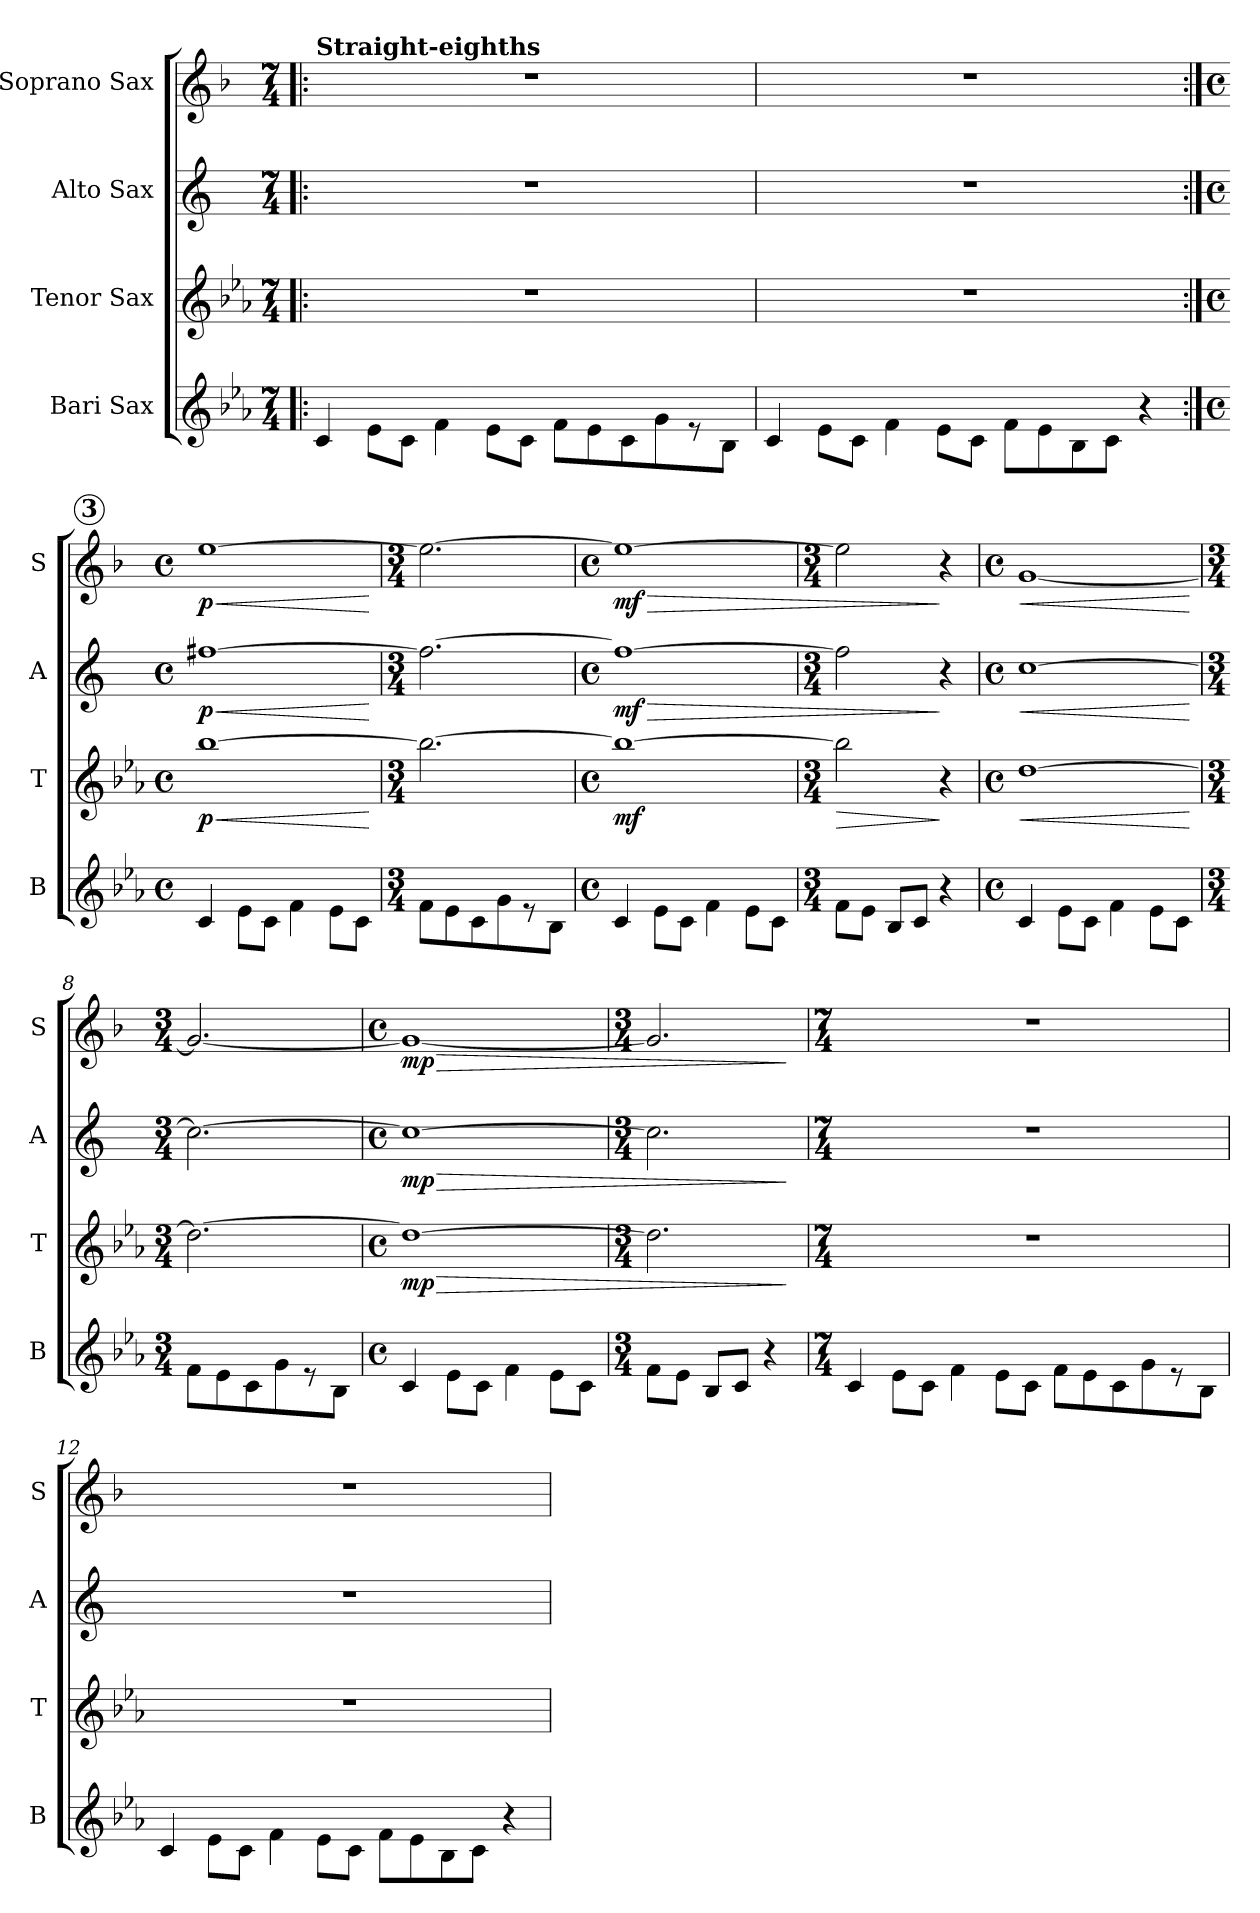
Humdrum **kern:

**kern	**kern	**dynam	**kern	**dynam	**kern	**dynam
*part4	*part3	*part3	*part2	*part2	*part1	*part1
*staff4	*staff3	*staff3	*staff2	*staff2	*staff1	*staff1
*I"Bari Sax	*I"Tenor Sax	*	*I"Alto Sax	*	*I"Soprano Sax	*
*I'B	*I'T	*	*I'A	*	*I'S	*
*clefG2	*clefG2	*	*clefG2	*	*clefG2	*
*ITrd12c21	*ITrd8c14	*	*ITrd5c9	*	*ITrd1c2	*
*k[b-e-a-]	*k[b-e-a-]	*	*k[b-e-a-]	*	*k[b-e-a-]	*
*E-:	*E-:	*	*E-:	*	*E-:	*
*M7/4	*M7/4	*	*M7/4	*	*M7/4	*
*MM172	*MM172	*	*MM172	*	*MM172	*
=1!|:	=1!|:	=1!|:	=1!|:	=1!|:	=1!|:	=1!|:
!	!	!	!	!	!LO:TX:a:B:t=Straight-eighths	!
4C/	1..r	.	1..r	.	1..r	.
8E-\L	.	.	.	.	.	.
8C\J	.	.	.	.	.	.
4F\	.	.	.	.	.	.
8E-\L	.	.	.	.	.	.
8C\J	.	.	.	.	.	.
8F\L	.	.	.	.	.	.
8E-\	.	.	.	.	.	.
8C\	.	.	.	.	.	.
8G\	.	.	.	.	.	.
8r	.	.	.	.	.	.
8BB-\J	.	.	.	.	.	.
=2	=2	=2	=2	=2	=2	=2
4C/	1..r	.	1..r	.	1..r	.
8E-\L	.	.	.	.	.	.
8C\J	.	.	.	.	.	.
4F\	.	.	.	.	.	.
8E-\L	.	.	.	.	.	.
8C\J	.	.	.	.	.	.
8F\L	.	.	.	.	.	.
8E-\	.	.	.	.	.	.
8BB-\	.	.	.	.	.	.
8C\J	.	.	.	.	.	.
4r	.	.	.	.	.	.
!!LO:REH:place=s1:a:B:enc=circle:fs=7.2:t=3
=3:|!	=3:|!	=3:|!	=3:|!	=3:|!	=3:|!	=3:|!
*M4/4	*M4/4	*	*M4/4	*	*M4/4	*
*met(c)	*met(c)	*	*met(c)	*	*met(c)	*
!	!	!LO:HP:b	!	!LO:HP:b	!	!LO:HP:b
!	!	!LO:DY:n=1:b	!	!LO:DY:n=1:b	!	!LO:DY:n=1:b
4C/	[1b-	< p	[1an	< p	[1dd	< p
8E-\L	.	.	.	.	.	.
8C\J	.	.	.	.	.	.
4F\	.	.	.	.	.	.
8E-\L	.	.	.	.	.	.
8C\J	.	.	.	.	.	.
.	.	[	.	[	.	[
=4	=4	=4	=4	=4	=4	=4
*M3/4	*M3/4	*	*M3/4	*	*M3/4	*
8F\L	2.b-\_	.	2.a\_	.	2.dd\_	.
8E-\	.	.	.	.	.	.
8C\	.	.	.	.	.	.
8G\	.	.	.	.	.	.
8r	.	.	.	.	.	.
8BB-\J	.	.	.	.	.	.
=5	=5	=5	=5	=5	=5	=5
*M4/4	*M4/4	*	*M4/4	*	*M4/4	*
*met(c)	*met(c)	*	*met(c)	*	*met(c)	*
!	!	!LO:DY:b	!	!LO:HP:b	!	!LO:HP:b
!	!	!	!	!LO:DY:n=1:b	!	!LO:DY:n=1:b
4C/	1b-_	mf	1a_	> mf	1dd_	> mf
8E-\L	.	.	.	.	.	.
8C\J	.	.	.	.	.	.
4F\	.	.	.	.	.	.
8E-\L	.	.	.	.	.	.
8C\J	.	.	.	.	.	.
=6	=6	=6	=6	=6	=6	=6
*M3/4	*M3/4	*	*M3/4	*	*M3/4	*
!	!	!LO:HP:b	!	!	!	!
8F\L	2b-\]	>	2a\]	.	2dd\]	.
8E-\J	.	.	.	.	.	.
8BB-/L	.	.	.	.	.	.
8C/J	.	.	.	.	.	.
4r	4r	]	4r	]	4r	]
=7	=7	=7	=7	=7	=7	=7
*M4/4	*M4/4	*	*M4/4	*	*M4/4	*
*met(c)	*met(c)	*	*met(c)	*	*met(c)	*
!	!	!LO:HP:b	!	!LO:HP:b	!	!LO:HP:b
4C/	[1d	<	[1e-	<	[1f	<
8E-\L	.	.	.	.	.	.
8C\J	.	.	.	.	.	.
4F\	.	.	.	.	.	.
8E-\L	.	.	.	.	.	.
8C\J	.	.	.	.	.	.
.	.	[	.	[	.	[
=8	=8	=8	=8	=8	=8	=8
*M3/4	*M3/4	*	*M3/4	*	*M3/4	*
8F\L	2.d\_	.	2.e-\_	.	2.f/_	.
8E-\	.	.	.	.	.	.
8C\	.	.	.	.	.	.
8G\	.	.	.	.	.	.
8r	.	.	.	.	.	.
8BB-\J	.	.	.	.	.	.
=9	=9	=9	=9	=9	=9	=9
*M4/4	*M4/4	*	*M4/4	*	*M4/4	*
*met(c)	*met(c)	*	*met(c)	*	*met(c)	*
!	!	!LO:HP:b	!	!LO:HP:b	!	!LO:HP:b
!	!	!LO:DY:n=1:b	!	!LO:DY:n=1:b	!	!LO:DY:n=1:b
4C/	1d_	> mp	1e-_	> mp	1f_	> mp
8E-\L	.	.	.	.	.	.
8C\J	.	.	.	.	.	.
4F\	.	.	.	.	.	.
8E-\L	.	.	.	.	.	.
8C\J	.	.	.	.	.	.
=10	=10	=10	=10	=10	=10	=10
*M3/4	*M3/4	*	*M3/4	*	*M3/4	*
8F\L	2.d\]	.	2.e-\]	.	2.f/]	.
8E-\J	.	.	.	.	.	.
8BB-/L	.	.	.	.	.	.
8C/J	.	.	.	.	.	.
4r	.	.	.	.	.	.
.	.	]	.	]	.	]
!!LO:LB:g=z
=11	=11	=11	=11	=11	=11	=11
*M7/4	*M7/4	*	*M7/4	*	*M7/4	*
4C/	1..r	.	1..r	.	1..r	.
8E-\L	.	.	.	.	.	.
8C\J	.	.	.	.	.	.
4F\	.	.	.	.	.	.
8E-\L	.	.	.	.	.	.
8C\J	.	.	.	.	.	.
8F\L	.	.	.	.	.	.
8E-\	.	.	.	.	.	.
8C\	.	.	.	.	.	.
8G\	.	.	.	.	.	.
8r	.	.	.	.	.	.
8BB-\J	.	.	.	.	.	.
=12	=12	=12	=12	=12	=12	=12
4C/	1..r	.	1..r	.	1..r	.
8E-\L	.	.	.	.	.	.
8C\J	.	.	.	.	.	.
4F\	.	.	.	.	.	.
8E-\L	.	.	.	.	.	.
8C\J	.	.	.	.	.	.
8F\L	.	.	.	.	.	.
8E-\	.	.	.	.	.	.
8BB-\	.	.	.	.	.	.
8C\J	.	.	.	.	.	.
4r	.	.	.	.	.	.
=	=	=	=	=	=	=
*-	*-	*-	*-	*-	*-	*-
